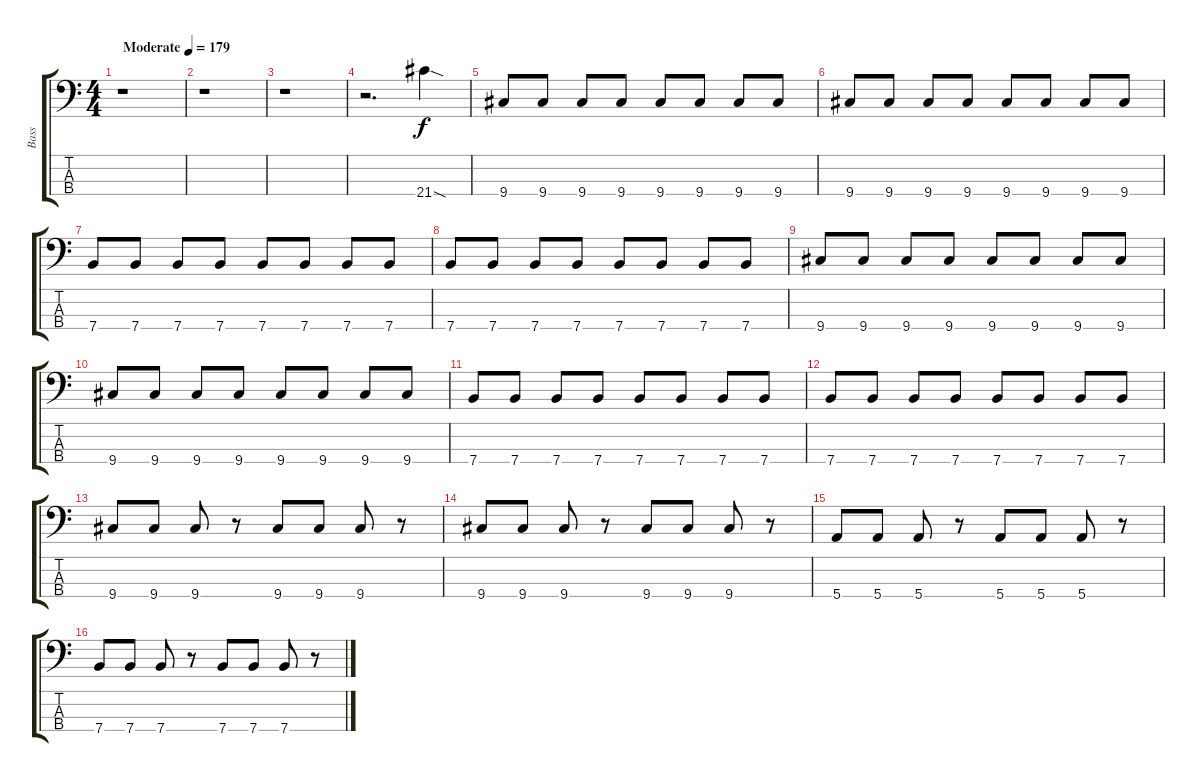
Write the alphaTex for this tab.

\track ("Bass" "Bass") {instrument electricbassfinger}
\staff {score tabs}
\tuning (G2 D2 A1 E1) {hide}
\ts (4 4)
\tempo (179 "Moderate")
\clef f4
\ks c
r.1{dy f instrument electricbassfinger} |
r.1 |
r.1 |
r.2{d} 21.4{sod}.4 |
9.4.8 9.4.8 9.4.8 9.4.8 9.4.8 9.4.8 9.4.8 9.4.8 |
9.4.8 9.4.8 9.4.8 9.4.8 9.4.8 9.4.8 9.4.8 9.4.8 |
7.4.8 7.4.8 7.4.8 7.4.8 7.4.8 7.4.8 7.4.8 7.4.8 |
7.4.8 7.4.8 7.4.8 7.4.8 7.4.8 7.4.8 7.4.8 7.4.8 |
9.4.8 9.4.8 9.4.8 9.4.8 9.4.8 9.4.8 9.4.8 9.4.8 |
9.4.8 9.4.8 9.4.8 9.4.8 9.4.8 9.4.8 9.4.8 9.4.8 |
7.4.8 7.4.8 7.4.8 7.4.8 7.4.8 7.4.8 7.4.8 7.4.8 |
7.4.8 7.4.8 7.4.8 7.4.8 7.4.8 7.4.8 7.4.8 7.4.8 |
9.4.8 9.4.8 9.4.8 r.8 9.4.8 9.4.8 9.4.8 r.8 |
9.4.8 9.4.8 9.4.8 r.8 9.4.8 9.4.8 9.4.8 r.8 |
5.4.8 5.4.8 5.4.8 r.8 5.4.8 5.4.8 5.4.8 r.8 |
7.4.8 7.4.8 7.4.8 r.8 7.4.8 7.4.8 7.4.8 r.8
